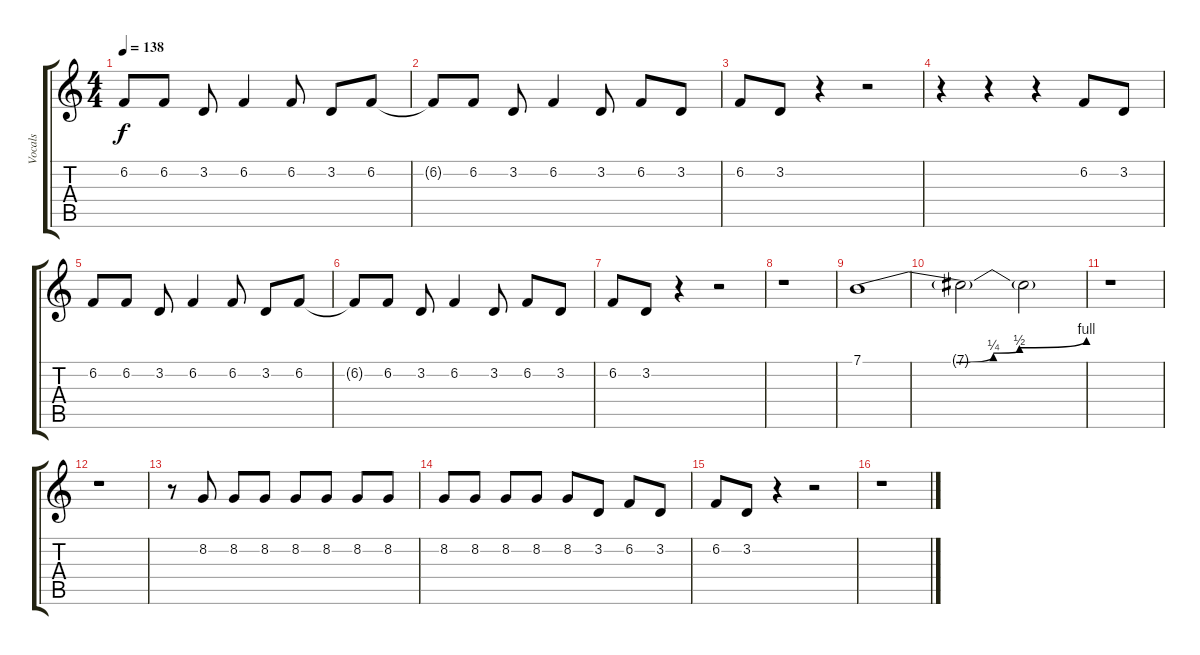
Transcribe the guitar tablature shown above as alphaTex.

\track ("Vocals" "Vocals") {instrument bassoon}
\staff {score tabs}
\tuning (E4 B3 G3 D3 A2 E2) {hide}
\ts (4 4)
\tempo 138
\clef g2
\ks c
6.2.8{dy f} 6.2.8 3.2.8 6.2.4 6.2.8 3.2.8 6.2.8 |
6.2{t}.8 6.2.8 3.2.8 6.2.4 3.2.8 6.2.8 3.2.8 |
6.2.8 3.2.8 r.4 r.2 |
r.4 r.4 r.4 6.2.8 3.2.8 |
6.2.8 6.2.8 3.2.8 6.2.4 6.2.8 3.2.8 6.2.8 |
6.2{t}.8 6.2.8 3.2.8 6.2.4 3.2.8 6.2.8 3.2.8 |
6.2.8 3.2.8 r.4 r.2 |
r.1 |
7.1{be (custom 0 0 25 0 35 1 42 2 60 4)}.1 |
7.1{t}.2 7.1{t}.2 |
r.1 |
r.1 |
r.8 8.2.8 8.2.8 8.2.8 8.2.8 8.2.8 8.2.8 8.2.8 |
8.2.8 8.2.8 8.2.8 8.2.8 8.2.8 3.2.8 6.2.8 3.2.8 |
6.2.8 3.2.8 r.4 r.2 |
r.1
